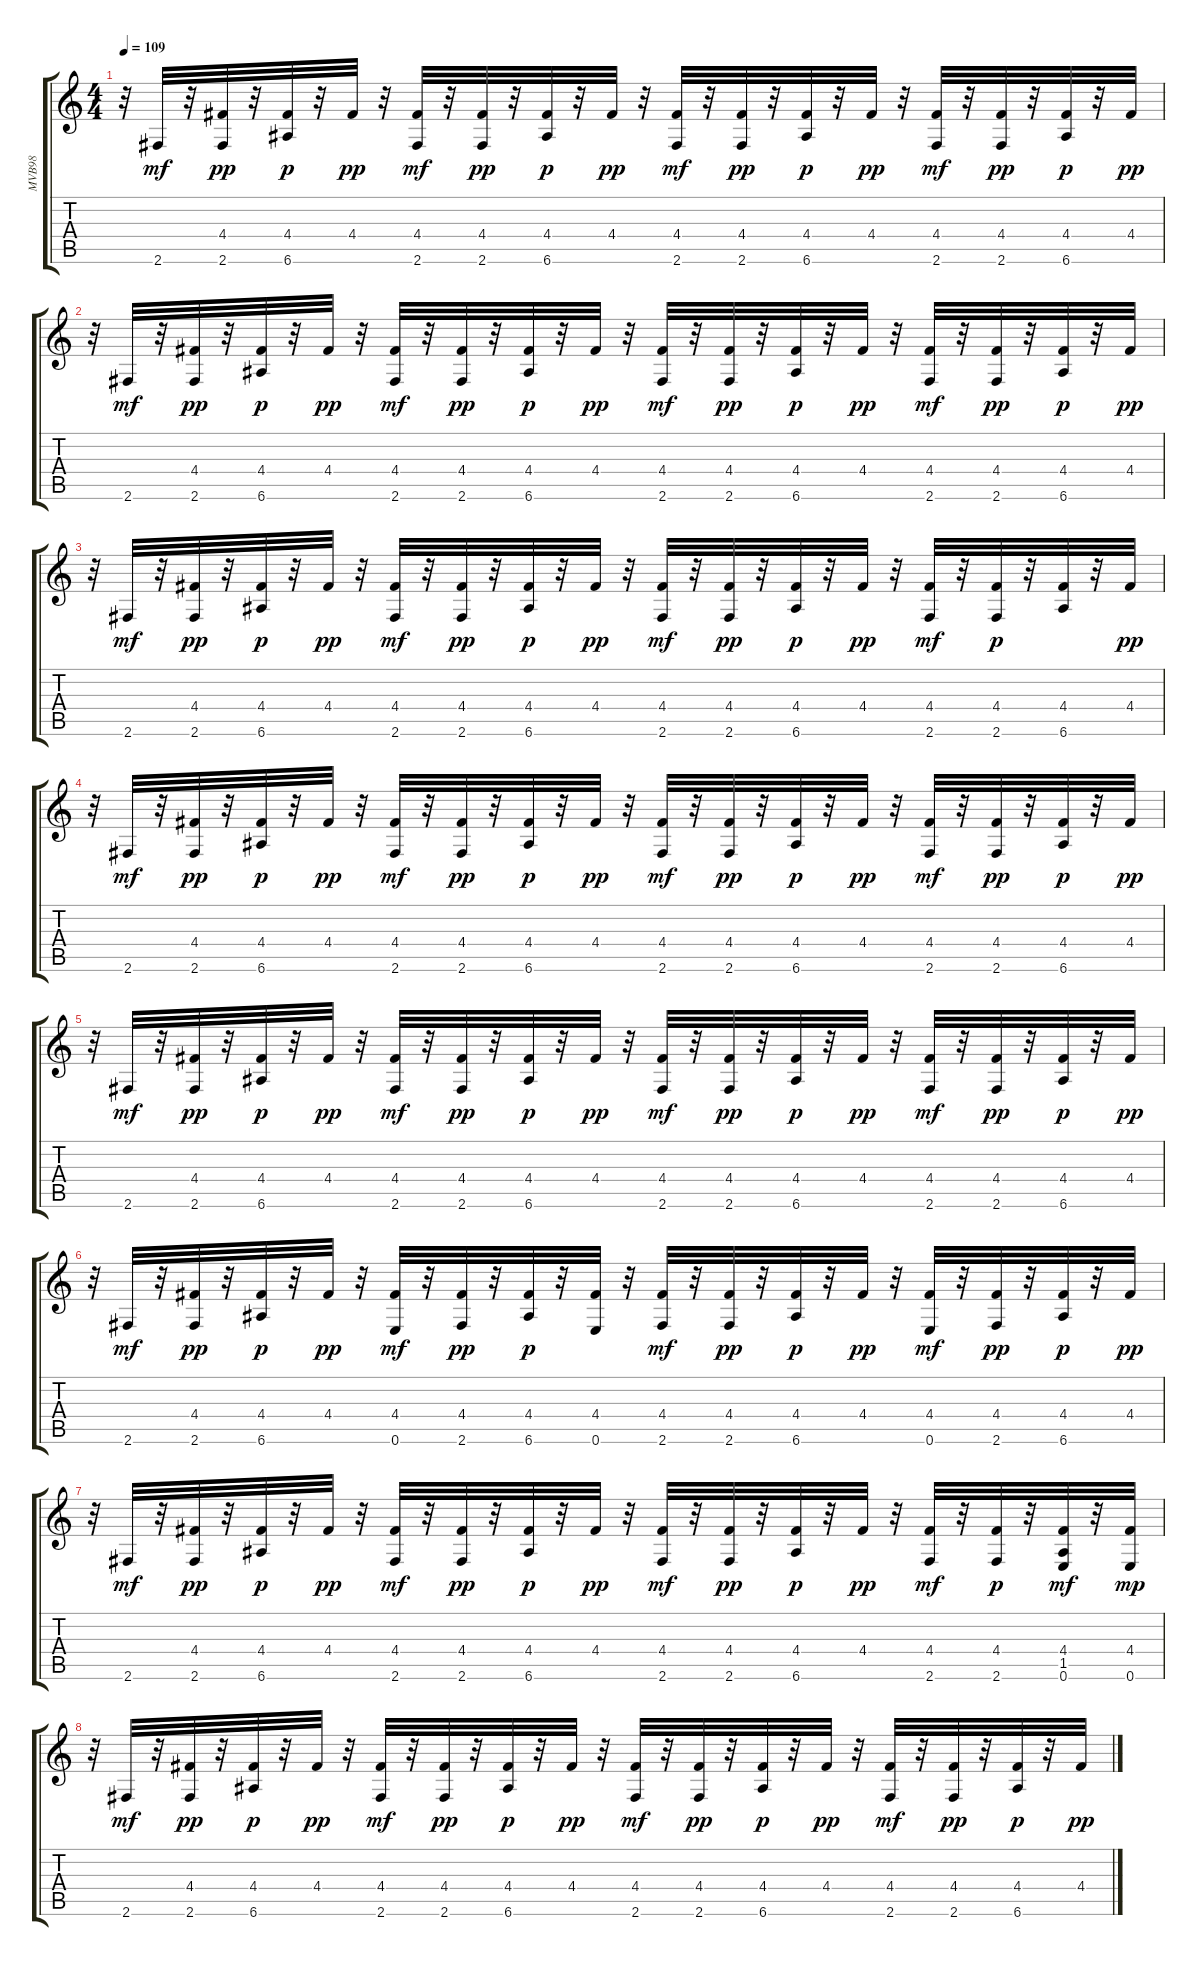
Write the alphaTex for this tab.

\track ("MVB98" "MVB98") {instrument acousticguitarsteel}
\staff {score tabs}
\tuning (E4 B3 G3 D3 A2 E2) {hide}
\ts (4 4)
\tempo 109
\clef g2
\ks c
r.32{dy pp} 2.6.32{dy mf} r.32 (4.4 2.6).32{dy pp} r.32 (4.4 6.6).32{dy p} r.32 4.4.32{dy pp} r.32 (4.4 2.6).32{dy mf} r.32 (4.4 2.6).32{dy pp} r.32 (4.4 6.6).32{dy p} r.32 4.4.32{dy pp} r.32 (4.4 2.6).32{dy mf} r.32 (4.4 2.6).32{dy pp} r.32 (4.4 6.6).32{dy p} r.32 4.4.32{dy pp} r.32 (4.4 2.6).32{dy mf} r.32 (4.4 2.6).32{dy pp} r.32 (4.4 6.6).32{dy p} r.32 4.4.32{dy pp} |
r.32 2.6.32{dy mf} r.32 (4.4 2.6).32{dy pp} r.32 (4.4 6.6).32{dy p} r.32 4.4.32{dy pp} r.32 (4.4 2.6).32{dy mf} r.32 (4.4 2.6).32{dy pp} r.32 (4.4 6.6).32{dy p} r.32 4.4.32{dy pp} r.32 (4.4 2.6).32{dy mf} r.32 (4.4 2.6).32{dy pp} r.32 (4.4 6.6).32{dy p} r.32 4.4.32{dy pp} r.32 (4.4 2.6).32{dy mf} r.32 (4.4 2.6).32{dy pp} r.32 (4.4 6.6).32{dy p} r.32 4.4.32{dy pp} |
r.32 2.6.32{dy mf} r.32 (4.4 2.6).32{dy pp} r.32 (4.4 6.6).32{dy p} r.32 4.4.32{dy pp} r.32 (4.4 2.6).32{dy mf} r.32 (4.4 2.6).32{dy pp} r.32 (4.4 6.6).32{dy p} r.32 4.4.32{dy pp} r.32 (4.4 2.6).32{dy mf} r.32 (4.4 2.6).32{dy pp} r.32 (4.4 6.6).32{dy p} r.32 4.4.32{dy pp} r.32 (4.4 2.6).32{dy mf} r.32 (4.4 2.6).32{dy p} r.32 (4.4 6.6).32 r.32 4.4.32{dy pp} |
r.32 2.6.32{dy mf} r.32 (4.4 2.6).32{dy pp} r.32 (4.4 6.6).32{dy p} r.32 4.4.32{dy pp} r.32 (4.4 2.6).32{dy mf} r.32 (4.4 2.6).32{dy pp} r.32 (4.4 6.6).32{dy p} r.32 4.4.32{dy pp} r.32 (4.4 2.6).32{dy mf} r.32 (4.4 2.6).32{dy pp} r.32 (4.4 6.6).32{dy p} r.32 4.4.32{dy pp} r.32 (4.4 2.6).32{dy mf} r.32 (4.4 2.6).32{dy pp} r.32 (4.4 6.6).32{dy p} r.32 4.4.32{dy pp} |
r.32 2.6.32{dy mf} r.32 (4.4 2.6).32{dy pp} r.32 (4.4 6.6).32{dy p} r.32 4.4.32{dy pp} r.32 (4.4 2.6).32{dy mf} r.32 (4.4 2.6).32{dy pp} r.32 (4.4 6.6).32{dy p} r.32 4.4.32{dy pp} r.32 (4.4 2.6).32{dy mf} r.32 (4.4 2.6).32{dy pp} r.32 (4.4 6.6).32{dy p} r.32 4.4.32{dy pp} r.32 (4.4 2.6).32{dy mf} r.32 (4.4 2.6).32{dy pp} r.32 (4.4 6.6).32{dy p} r.32 4.4.32{dy pp} |
r.32 2.6.32{dy mf volume 14} r.32 (4.4 2.6).32{dy pp} r.32 (4.4 6.6).32{dy p} r.32 4.4.32{dy pp} r.32 (4.4 0.6).32{dy mf} r.32 (4.4 2.6).32{dy pp} r.32 (4.4 6.6).32{dy p} r.32 (4.4 0.6).32 r.32 (4.4 2.6).32{dy mf} r.32 (4.4 2.6).32{dy pp} r.32 (4.4 6.6).32{dy p} r.32 4.4.32{dy pp} r.32 (4.4 0.6).32{dy mf} r.32 (4.4 2.6).32{dy pp} r.32 (4.4 6.6).32{dy p} r.32 4.4.32{dy pp} |
r.32 2.6.32{dy mf} r.32 (4.4 2.6).32{dy pp} r.32 (4.4 6.6).32{dy p} r.32 4.4.32{dy pp} r.32 (4.4 2.6).32{dy mf} r.32 (4.4 2.6).32{dy pp} r.32 (4.4 6.6).32{dy p} r.32 4.4.32{dy pp} r.32 (4.4 2.6).32{dy mf} r.32 (4.4 2.6).32{dy pp} r.32 (4.4 6.6).32{dy p} r.32 4.4.32{dy pp} r.32 (4.4 2.6).32{dy mf} r.32 (4.4 2.6).32{dy p} r.32 (4.4 1.5 0.6).32{dy mf} r.32 (4.4 0.6).32{dy mp} |
r.32 2.6.32{dy mf} r.32 (4.4 2.6).32{dy pp} r.32 (4.4 6.6).32{dy p} r.32 4.4.32{dy pp} r.32 (4.4 2.6).32{dy mf} r.32 (4.4 2.6).32{dy pp} r.32 (4.4 6.6).32{dy p} r.32 4.4.32{dy pp} r.32 (4.4 2.6).32{dy mf} r.32 (4.4 2.6).32{dy pp} r.32 (4.4 6.6).32{dy p} r.32 4.4.32{dy pp} r.32 (4.4 2.6).32{dy mf} r.32 (4.4 2.6).32{dy pp} r.32 (4.4 6.6).32{dy p} r.32 4.4.32{dy pp}
